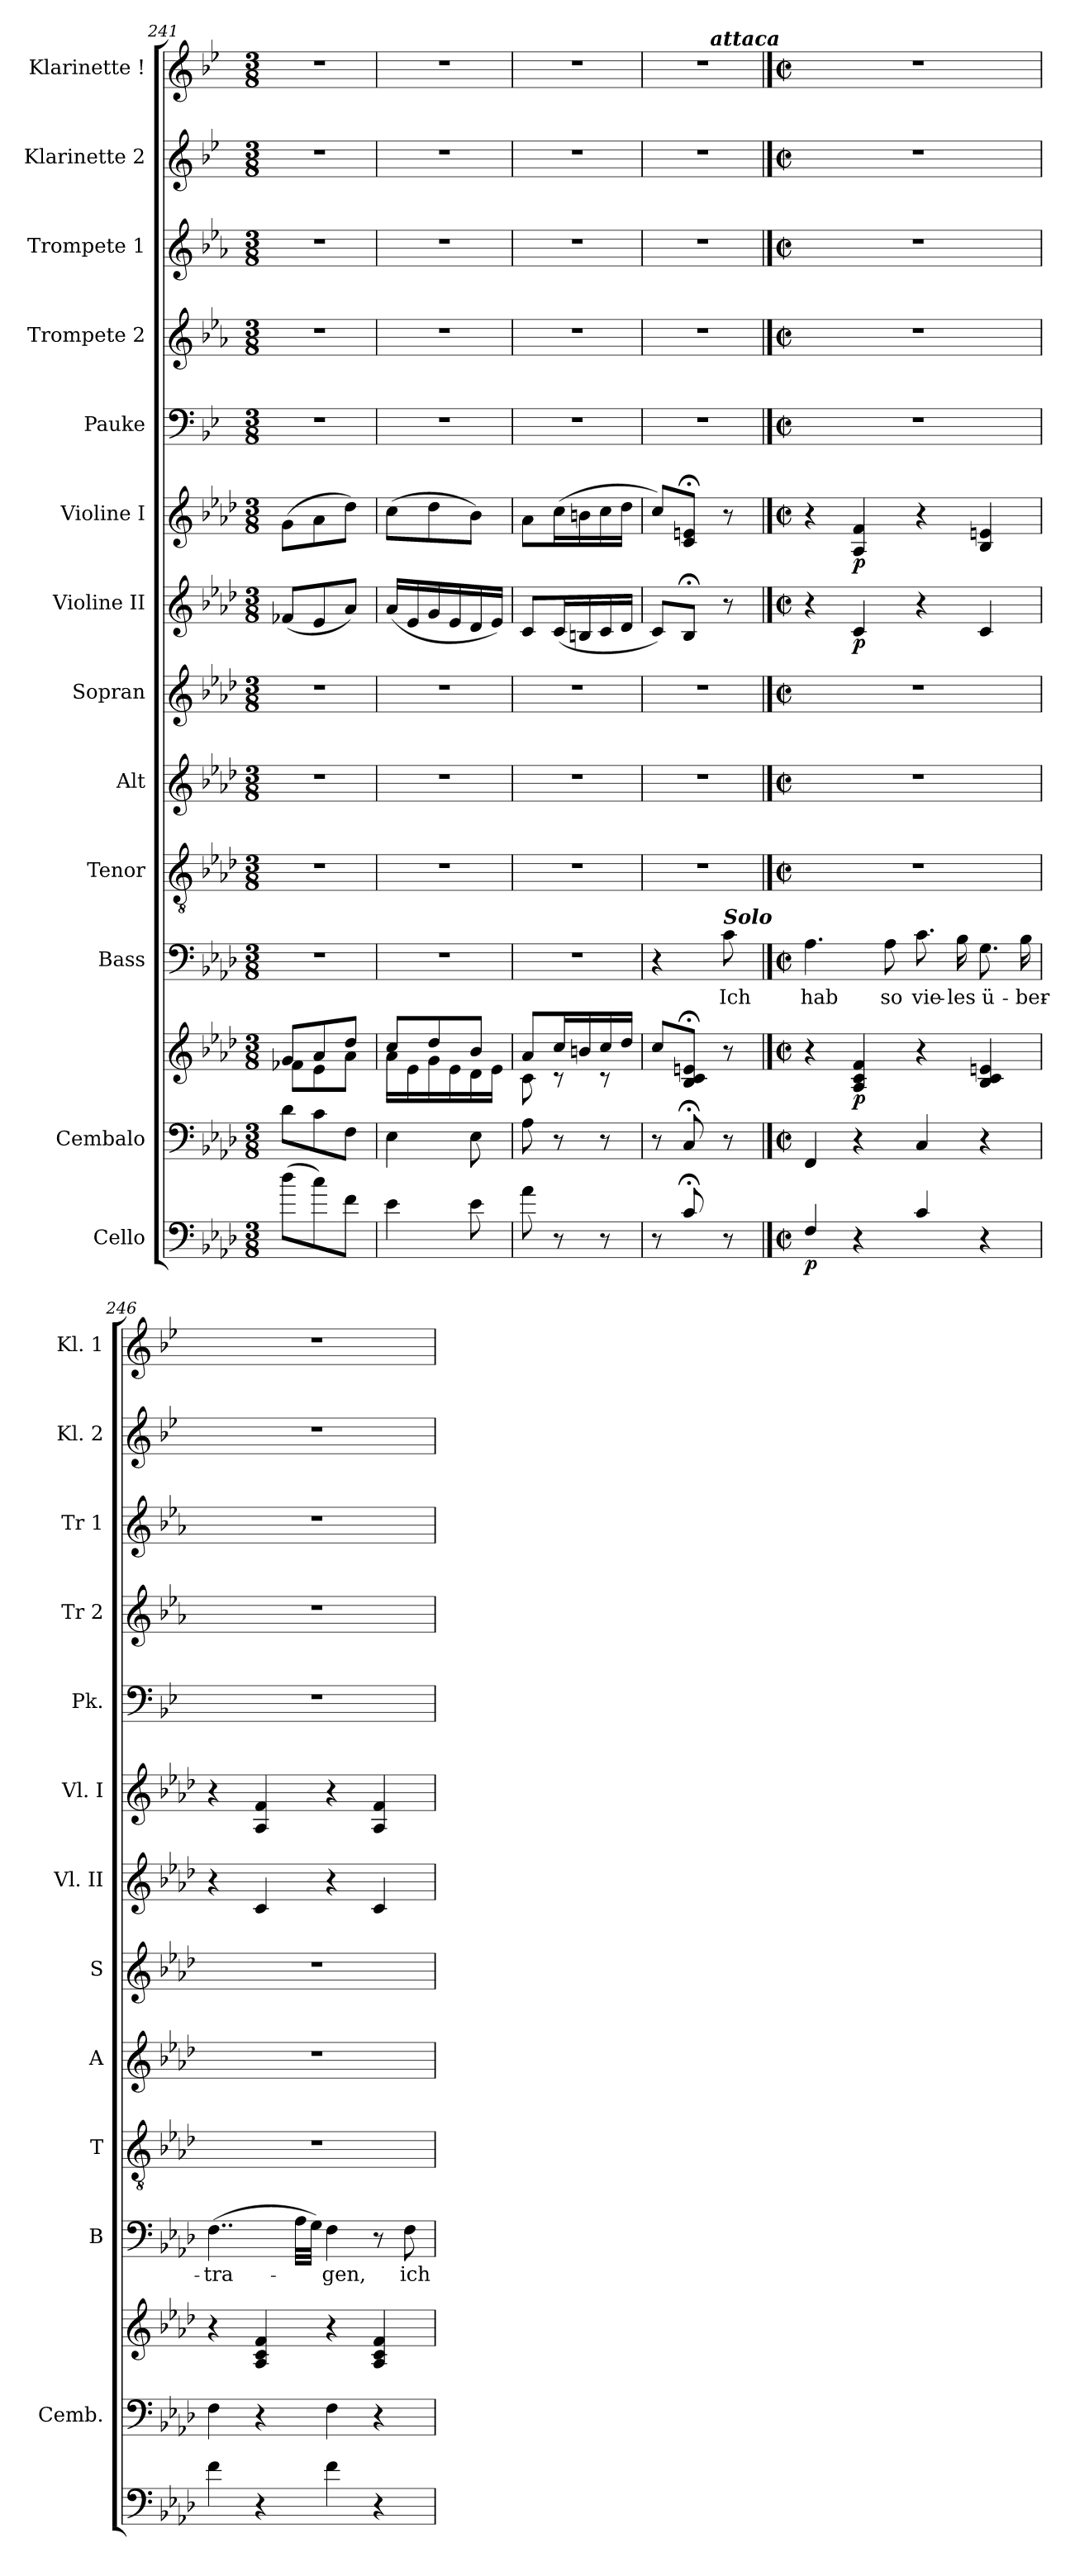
**kern	**dynam	**kern	**kern	**dynam	**kern	**text	**kern	**kern	**kern	**kern	**dynam	**kern	**dynam	**kern	**kern	**kern	**kern	**kern
*part13	*part13	*part12	*part12	*part12	*part11	*part11	*part10	*part9	*part8	*part7	*part7	*part6	*part6	*part5	*part4	*part3	*part2	*part1
*staff14	*staff14	*staff13	*staff12	*staff12/13	*staff11	*staff11	*staff10	*staff9	*staff8	*staff7	*staff7	*staff6	*staff6	*staff5	*staff4	*staff3	*staff2	*staff1
*I"Cello	*	*I"Cembalo	*	*	*I"Bass	*	*I"Tenor	*I"Alt	*I"Sopran	*I"Violine II	*	*I"Violine I	*	*I"Pauke	*I"Trompete 2	*I"Trompete 1	*I"Klarinette 2	*I"Klarinette !
*	*	*I'Cemb.	*	*	*I'B	*	*I'T	*I'A	*I'S	*I'Vl. II	*	*I'Vl. I	*	*I'Pk.	*I'Tr 2	*I'Tr 1	*I'Kl. 2	*I'Kl. 1
*clefF4	*	*clefF4	*clefG2	*	*clefF4	*	*clefGv2	*clefG2	*clefG2	*clefG2	*	*clefG2	*	*clefF4	*clefG2	*clefG2	*clefG2	*clefG2
*ITrd7c12	*	*	*	*	*	*	*	*	*	*	*	*	*	*ITrd1c2	*ITrd4c7	*ITrd4c7	*ITrd1c2	*ITrd1c2
*k[b-e-a-d-]	*	*k[b-e-a-d-]	*k[b-e-a-d-]	*	*k[b-e-a-d-]	*	*k[b-e-a-d-]	*k[b-e-a-d-]	*k[b-e-a-d-]	*k[b-e-a-d-]	*	*k[b-e-a-d-]	*	*k[b-e-a-d-]	*k[b-e-a-d-]	*k[b-e-a-d-]	*k[b-e-a-d-]	*k[b-e-a-d-]
*A-:	*	*A-:	*A-:	*	*A-:	*	*A-:	*A-:	*A-:	*A-:	*	*A-:	*	*A-:	*A-:	*A-:	*A-:	*A-:
*M3/8	*	*M3/8	*M3/8	*	*M3/8	*	*M3/8	*M3/8	*M3/8	*M3/8	*	*M3/8	*	*M3/8	*M3/8	*M3/8	*M3/8	*M3/8
=241	=241	=241	=241	=241	=241	=241	=241	=241	=241	=241	=241	=241	=241	=241	=241	=241	=241	=241
*	*	*	*^	*	*	*	*	*	*	*	*	*	*	*	*	*	*	*
(>8d-\L	.	8d-\L	8g/L	8f-X\L	.	4.r	.	4.r	4.r	4.r	(<8f-X/L	.	(<8g\L	.	4.r	4.r	4.r	4.r	4.r
8c\)	.	8c\	8a-/	8e-\	.	.	.	.	.	.	8e-/	.	8a-\	.	.	.	.	.	.
8F\J	.	8F\J	8dd-/J	8a-\J	.	.	.	.	.	.	8a-/J)	.	8dd-\J)	.	.	.	.	.	.
=242	=242	=242	=242	=242	=242	=242	=242	=242	=242	=242	=242	=242	=242	=242	=242	=242	=242	=242	=242
4E-\	.	4E-\	8cc/L	16a-\LL	.	4.r	.	4.r	4.r	4.r	(<16a-/LL	.	(>8cc\L	.	4.r	4.r	4.r	4.r	4.r
.	.	.	.	16e-\	.	.	.	.	.	.	16e-/	.	.	.	.	.	.	.	.
.	.	.	8dd-/	16g\	.	.	.	.	.	.	16g/	.	8dd-\	.	.	.	.	.	.
.	.	.	.	16e-\	.	.	.	.	.	.	16e-/	.	.	.	.	.	.	.	.
8E-\	.	8E-\	8b-/J	16d-\	.	.	.	.	.	.	16d-/	.	8b-\J)	.	.	.	.	.	.
.	.	.	.	16e-\JJ	.	.	.	.	.	.	16e-/JJ)	.	.	.	.	.	.	.	.
=243	=243	=243	=243	=243	=243	=243	=243	=243	=243	=243	=243	=243	=243	=243	=243	=243	=243	=243	=243
8A-\	.	8A-\	8a-/L	8c\	.	4.r	.	4.r	4.r	4.r	8c/L	.	8a-\L	.	4.r	4.r	4.r	4.r	4.r
8r	.	8r	16cc/L	8rc	.	.	.	.	.	.	(<16c/L	.	(>16cc\L	.	.	.	.	.	.
.	.	.	16bn/	.	.	.	.	.	.	.	16Bn/	.	16bn\	.	.	.	.	.	.
8r	.	8r	16cc/	8rc	.	.	.	.	.	.	16c/	.	16cc\	.	.	.	.	.	.
.	.	.	16dd-/JJ	.	.	.	.	.	.	.	16d-/JJ	.	16dd-\JJ	.	.	.	.	.	.
*	*	*	*v	*v	*	*	*	*	*	*	*	*	*	*	*	*	*	*	*
=244	=244	=244	=244	=244	=244	=244	=244	=244	=244	=244	=244	=244	=244	=244	=244	=244	=244	=244
*	*	*	*	*	*	*	*	*	*	*	*	*	*	*	*	*	*	*^
8r	.	8r	8cc/L	.	4r	.	4.r	4.r	4.r	8c/L)	.	8cc/L)	.	4.r	4.r	4.r	4.r	4.r	8..ryy
8C;/	.	8C;/	8B-/; 8c/; 8en/;J	.	.	.	.	.	.	8B-;/J	.	8c/; 8en/;J	.	.	.	.	.	.	.
!	!	!	!	!	!	!	!	!	!	!	!	!	!	!	!	!	!	!	!LO:TX:a:Bi:t=attaca
.	.	.	.	.	.	.	.	.	.	.	.	.	.	.	.	.	.	.	8ryy
!	!	!	!	!	!LO:TX:a:Bi:t=Solo	!	!	!	!	!	!	!	!	!	!	!	!	!	!
!	!	!	!	!	!	!LO:LY:b	!	!	!	!	!	!	!	!	!	!	!	!	!
8r	.	8r	8r	.	8c\	Ich	.	.	.	8r	.	8r	.	.	.	.	.	.	.
.	.	.	.	.	.	.	.	.	.	.	.	.	.	.	.	.	.	.	32ryy
*	*	*	*	*	*	*	*	*	*	*	*	*	*	*	*	*	*	*v	*v
!!LO:PB:g=z
==245	==245	==245	==245	==245	==245	==245	==245	==245	==245	==245	==245	==245	==245	==245	==245	==245	==245	==245
*M2/2	*	*M2/2	*M2/2	*	*M2/2	*	*M2/2	*M2/2	*M2/2	*M2/2	*	*M2/2	*	*M2/2	*M2/2	*M2/2	*M2/2	*M2/2
*met(c|)	*	*met(c|)	*met(c|)	*	*met(c|)	*	*met(c|)	*met(c|)	*met(c|)	*met(c|)	*	*met(c|)	*	*met(c|)	*met(c|)	*met(c|)	*met(c|)	*met(c|)
*	*	*	*	*	*	*	*	*	*	*	*	*	*	*	*	*	*	*^
!	!	!	!	!	!	!	!	!	!	!	!	!	!	!	!	!	!	!LO:TX:a:Bi:t=Andante sostenuto	!
!	!	!	!	!	!	!	!	!	!	!	!	!	!	!	!	!	!	!LO:TX:a:B:t=Nr. 7	!
!	!LO:DY:b	!	!	!	!	!LO:LY:b	!	!	!	!	!	!	!	!	!	!	!	!	!
*	*	*	*	*	*	*	*	*	*	*	*	*	*	*	*	*	*	*v	*v
4FF/	p	4FF/	4r	.	4.A-\	hab	1r	1r	1r	4r	.	4r	.	1r	1r	1r	1r	1r
!	!	!	!	!LO:DY:b	!	!	!	!	!	!	!LO:DY:b	!	!LO:DY:b	!	!	!	!	!
4r	.	4r	4A-/ 4c/ 4f/	p	.	.	.	.	.	4c/	p	4A-/ 4f/	p	.	.	.	.	.
!	!	!	!	!	!	!LO:LY:b	!	!	!	!	!	!	!	!	!	!	!	!
.	.	.	.	.	8A-\	so	.	.	.	.	.	.	.	.	.	.	.	.
!	!	!	!	!	!	!LO:LY:b	!	!	!	!	!	!	!	!	!	!	!	!
4C/	.	4C/	4r	.	8.c\	vie-	.	.	.	4r	.	4r	.	.	.	.	.	.
!	!	!	!	!	!	!LO:LY:b	!	!	!	!	!	!	!	!	!	!	!	!
.	.	.	.	.	16B-\	-les	.	.	.	.	.	.	.	.	.	.	.	.
!	!	!	!	!	!	!LO:LY:b	!	!	!	!	!	!	!	!	!	!	!	!
4r	.	4r	4B-/ 4c/ 4en/	.	8.G\	ü-	.	.	.	4c/	.	4B-/ 4en/	.	.	.	.	.	.
!	!	!	!	!	!	!LO:LY:b	!	!	!	!	!	!	!	!	!	!	!	!
.	.	.	.	.	16B-\	-ber-	.	.	.	.	.	.	.	.	.	.	.	.
=246	=246	=246	=246	=246	=246	=246	=246	=246	=246	=246	=246	=246	=246	=246	=246	=246	=246	=246
!	!	!	!	!	!	!LO:LY:b	!	!	!	!	!	!	!	!	!	!	!	!
4F\	.	4F\	4r	.	(>4..F\	-tra-	1r	1r	1r	4r	.	4r	.	1r	1r	1r	1r	1r
4r	.	4r	4A-/ 4c/ 4f/	.	.	.	.	.	.	4c/	.	4A-/ 4f/	.	.	.	.	.	.
.	.	.	.	.	32A-\LLL	.	.	.	.	.	.	.	.	.	.	.	.	.
.	.	.	.	.	32G\JJJ)	.	.	.	.	.	.	.	.	.	.	.	.	.
!	!	!	!	!	!	!LO:LY:b	!	!	!	!	!	!	!	!	!	!	!	!
4F\	.	4F\	4r	.	4F\	-gen,	.	.	.	4r	.	4r	.	.	.	.	.	.
4r	.	4r	4A-/ 4c/ 4f/	.	8r	.	.	.	.	4c/	.	4A-/ 4f/	.	.	.	.	.	.
!	!	!	!	!	!	!LO:LY:b	!	!	!	!	!	!	!	!	!	!	!	!
.	.	.	.	.	8F\	ich	.	.	.	.	.	.	.	.	.	.	.	.
=	=	=	=	=	=	=	=	=	=	=	=	=	=	=	=	=	=	=
*-	*-	*-	*-	*-	*-	*-	*-	*-	*-	*-	*-	*-	*-	*-	*-	*-	*-	*-
